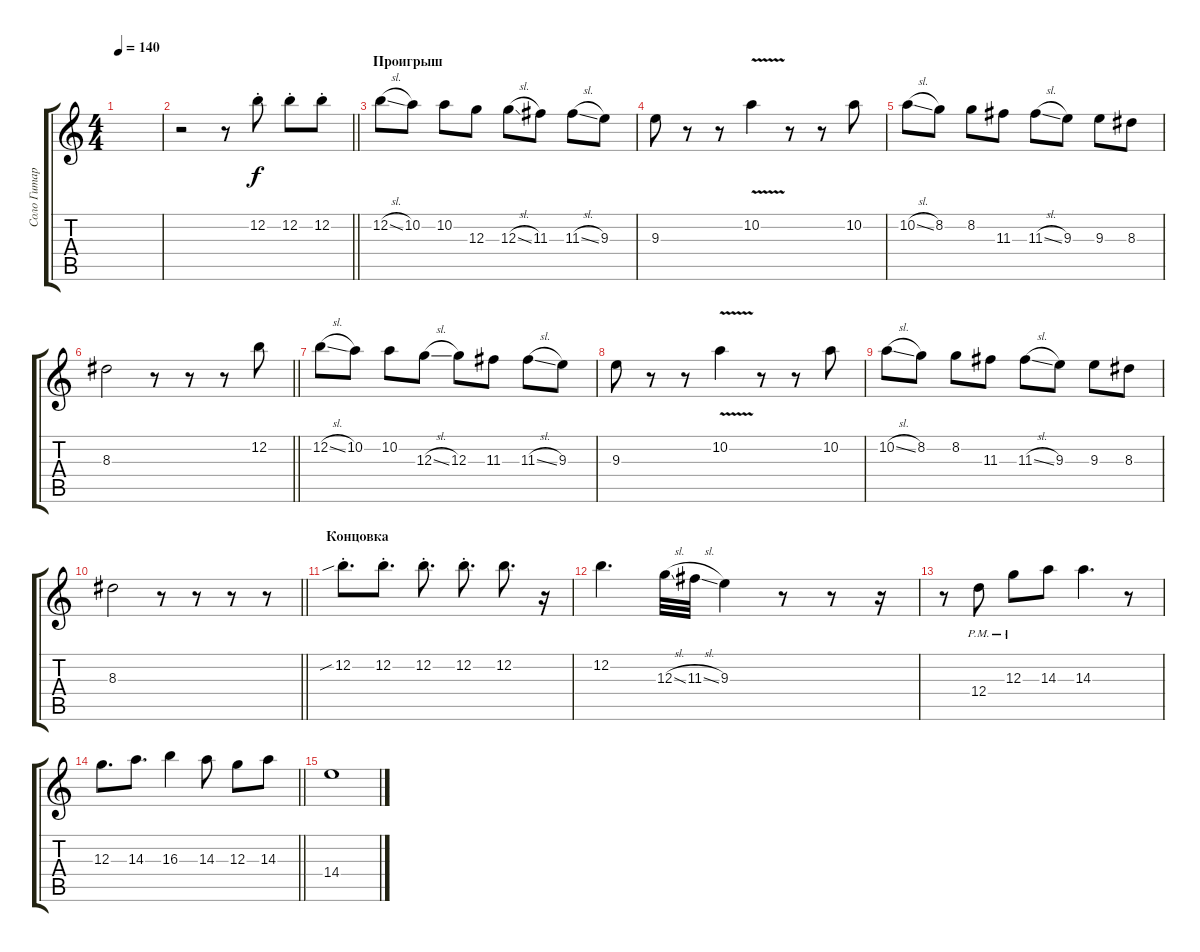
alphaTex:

\track ("Соло Гитара" "Соло Гитар") {instrument overdrivenguitar}
\staff {score tabs}
\tuning (E4 B3 G3 D3 A2 E2) {hide}
\ts (4 4)
\tempo 140
\clef g2
\ks c
|
\barLineRight lightlight
r.2 r.8 12.2{st}.8 12.2{st}.8 12.2{st}.8 |
\section ("" "Проигрыш")
12.2{sl}.8 10.2.8 10.2.8 12.3.8 12.3{sl}.8 11.3.8 11.3{sl}.8 9.3.8 |
9.3.8 r.8 r.8 10.2{v}.4 r.8 r.8 10.2.8 |
10.2{sl}.8 8.2.8 8.2.8 11.3.8 11.3{sl}.8 9.3.8 9.3.8 8.3.8 |
\barLineRight lightlight
8.3.2 r.8 r.8 r.8 12.2.8 |
12.2{sl}.8 10.2.8 10.2.8 12.3{sl}.8 12.3.8 11.3.8 11.3{sl}.8 9.3.8 |
9.3.8 r.8 r.8 10.2{v}.4 r.8 r.8 10.2.8 |
10.2{sl}.8 8.2.8 8.2.8 11.3.8 11.3{sl}.8 9.3.8 9.3.8 8.3.8 |
\barLineRight lightlight
8.3.2 r.8 r.8 r.8 r.8 |
\section ("" "Концовка")
12.2{sib st}.8{d} 12.2{st}.8{d} 12.2{st}.8{d} 12.2{st}.8{d} 12.2.8{d} r.16 |
12.2.4{d} 12.3{sl}.32 11.3{sl}.32 9.3.4 r.8 r.8 r.16 |
r.8 12.4{pm}.8 12.3{pm}.8 14.3.8 14.3.4{d} r.8 |
\barLineRight lightlight
12.3.8{d} 14.3.8{d} 16.3.4 14.3.8 12.3.8 14.3.8 |
14.4.1
